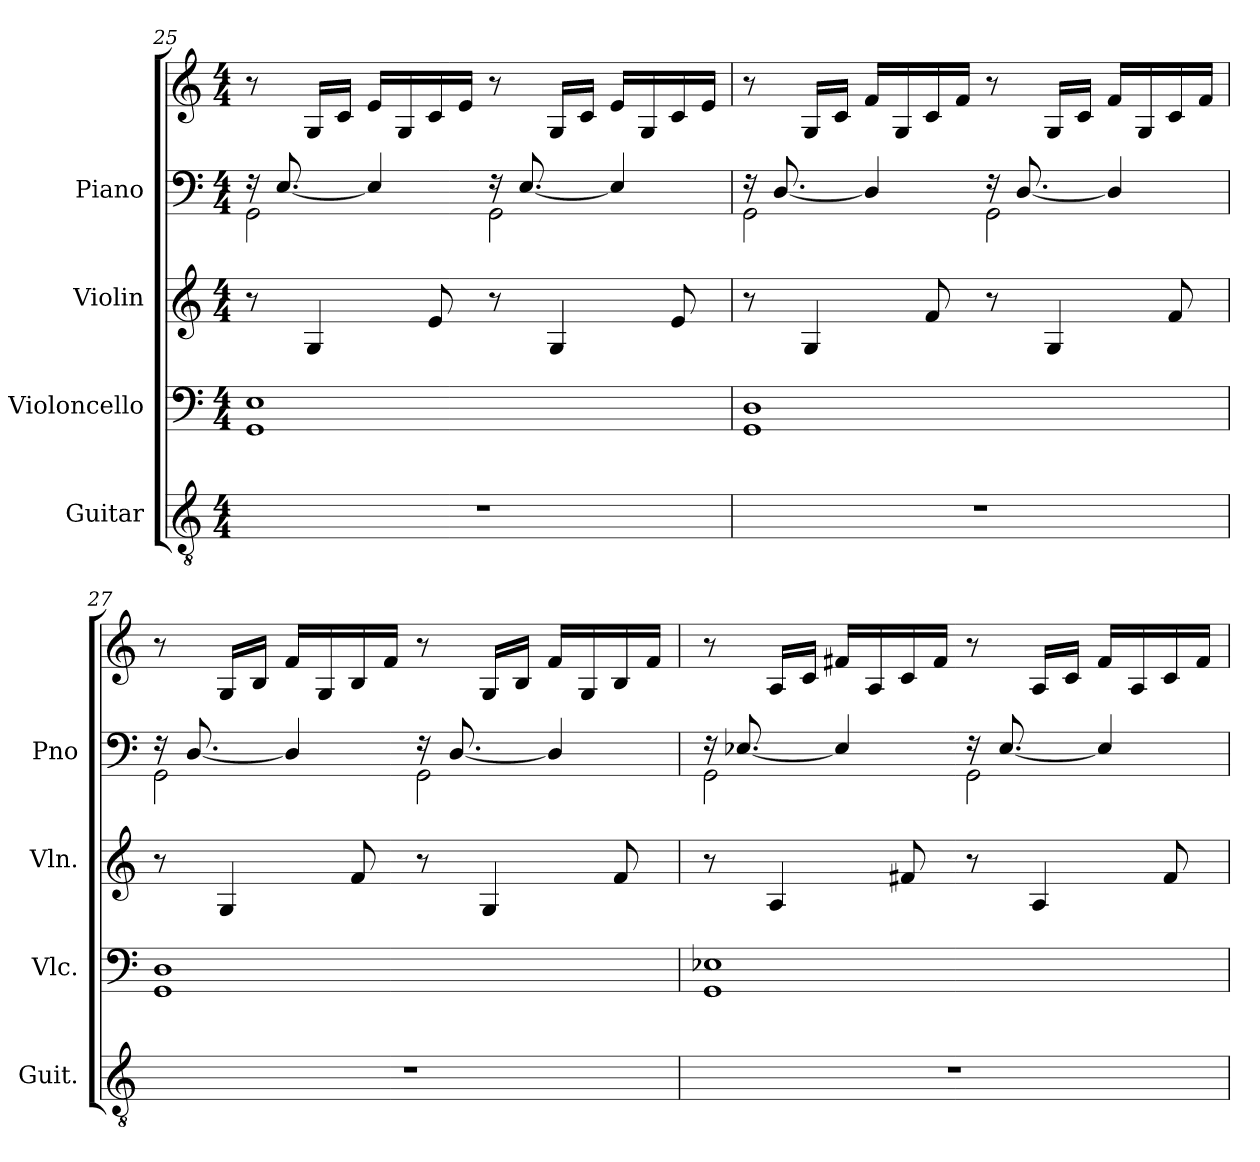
**kern	**kern	**kern	**kern	**kern
*part4	*part3	*part2	*part1	*part1
*staff5	*staff4	*staff3	*staff2	*staff1
*I"Guitar	*I"Violoncello	*I"Violin	*I"Piano	*
*I'Guit.	*I'Vlc.	*I'Vln.	*I'Pno	*
!!LO:PB:g=z
*clefGv2	*clefF4	*clefG2	*clefF4	*clefG2
*k[]	*k[]	*k[]	*k[]	*k[]
*C:	*C:	*C:	*C:	*C:
*M4/4	*M4/4	*M4/4	*M4/4	*M4/4
=25	=25	=25	=25	=25
*	*	*	*^	*
1r	1GG 1E	8r	2GG\	16rF	8r
.	.	.	.	[8.E/	.
.	.	4G/	.	.	16G/LL
.	.	.	.	.	16c/JJ
.	.	.	.	4E/]	16e/LL
.	.	.	.	.	16G/
.	.	8e/	.	.	16c/
.	.	.	.	.	16e/JJ
.	.	8r	2GG\	16rF	8r
.	.	.	.	[8.E/	.
.	.	4G/	.	.	16G/LL
.	.	.	.	.	16c/JJ
.	.	.	.	4E/]	16e/LL
.	.	.	.	.	16G/
.	.	8e/	.	.	16c/
.	.	.	.	.	16e/JJ
=26	=26	=26	=26	=26	=26
1r	1GG 1D	8r	2GG\	16rF	8r
.	.	.	.	[8.D/	.
.	.	4G/	.	.	16G/LL
.	.	.	.	.	16c/JJ
.	.	.	.	4D/]	16f/LL
.	.	.	.	.	16G/
.	.	8f/	.	.	16c/
.	.	.	.	.	16f/JJ
.	.	8r	2GG\	16rF	8r
.	.	.	.	[8.D/	.
.	.	4G/	.	.	16G/LL
.	.	.	.	.	16c/JJ
.	.	.	.	4D/]	16f/LL
.	.	.	.	.	16G/
.	.	8f/	.	.	16c/
.	.	.	.	.	16f/JJ
=27	=27	=27	=27	=27	=27
1r	1GG 1D	8r	2GG\	16rF	8r
.	.	.	.	[8.D/	.
.	.	4G/	.	.	16G/LL
.	.	.	.	.	16B/JJ
.	.	.	.	4D/]	16f/LL
.	.	.	.	.	16G/
.	.	8f/	.	.	16B/
.	.	.	.	.	16f/JJ
.	.	8r	2GG\	16rF	8r
.	.	.	.	[8.D/	.
.	.	4G/	.	.	16G/LL
.	.	.	.	.	16B/JJ
.	.	.	.	4D/]	16f/LL
.	.	.	.	.	16G/
.	.	8f/	.	.	16B/
.	.	.	.	.	16f/JJ
!!LO:LB:g=z
=28	=28	=28	=28	=28	=28
1r	1GG 1E-X	8r	2GG\	16rF	8r
.	.	.	.	[8.E-X/	.
.	.	4A/	.	.	16A/LL
.	.	.	.	.	16c/JJ
.	.	.	.	4E-/]	16f#X/LL
.	.	.	.	.	16A/
.	.	8f#X/	.	.	16c/
.	.	.	.	.	16f#/JJ
.	.	8r	2GG\	16rF	8r
.	.	.	.	[8.E-/	.
.	.	4A/	.	.	16A/LL
.	.	.	.	.	16c/JJ
.	.	.	.	4E-/]	16f#/LL
.	.	.	.	.	16A/
.	.	8f#/	.	.	16c/
.	.	.	.	.	16f#/JJ
*	*	*	*v	*v	*
=	=	=	=	=
*-	*-	*-	*-	*-
